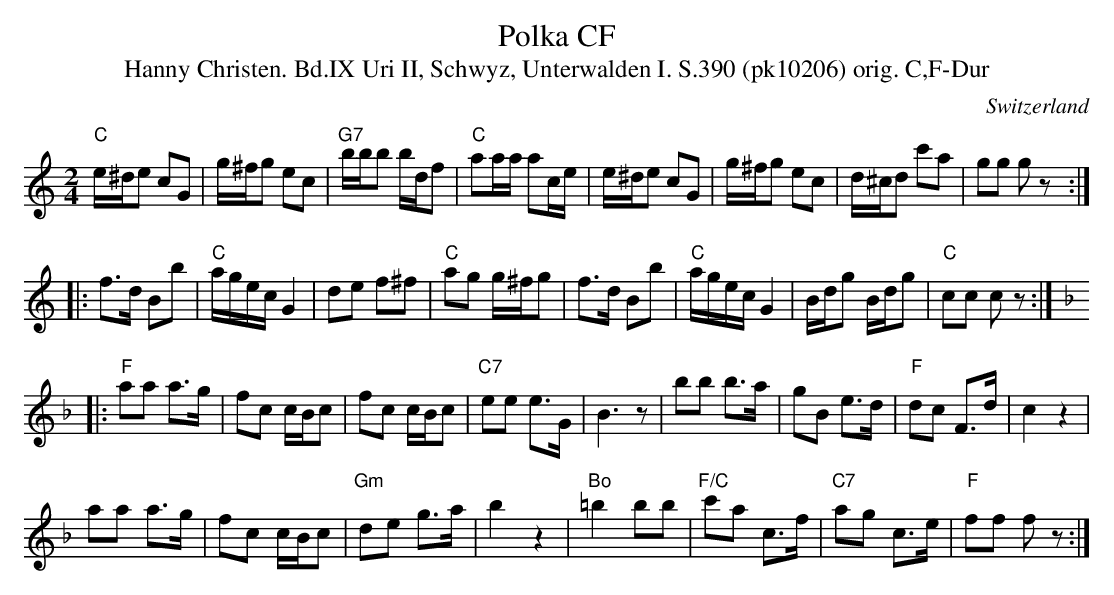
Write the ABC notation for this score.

X:1
T: Polka CF
T:Hanny Christen. Bd.IX Uri II, Schwyz, Unterwalden I. S.390 (pk10206) orig. C,F-Dur
M:2/4
L:1/16
O:Switzerland
K:C major
"C"e^de2 c2G2 | g^fg2 e2c2 | "G7"bbb2 bdf2 | "C"a2aa a2ce | e^de2 c2G2 | g^fg2 e2c2 | d^cd2 c'2a2 | g2g2 g2 z2  :| [L:1/8]
|: f>d Bb | "C"a/g/e/c/ G2 | de f^f | "C"ag g/^f/g | f>d Bb | "C"a/g/e/c/ G2 | B/d/g B/d/g | "C"cc cz :|  [K:F]
|:"F"aa a>g | fc c/B/c | fc c/B/c | "C7"ee e>G | B3 z | bb b>a | gB e>d | "F"dc F>d | c2 z2 |
aa a>g | fc c/B/c | "Gm"de g>a | b2 z2 | "Bo"=b2 bb | "F/C"c'a c>f | "C7"ag c>e | "F"ff f z :|
